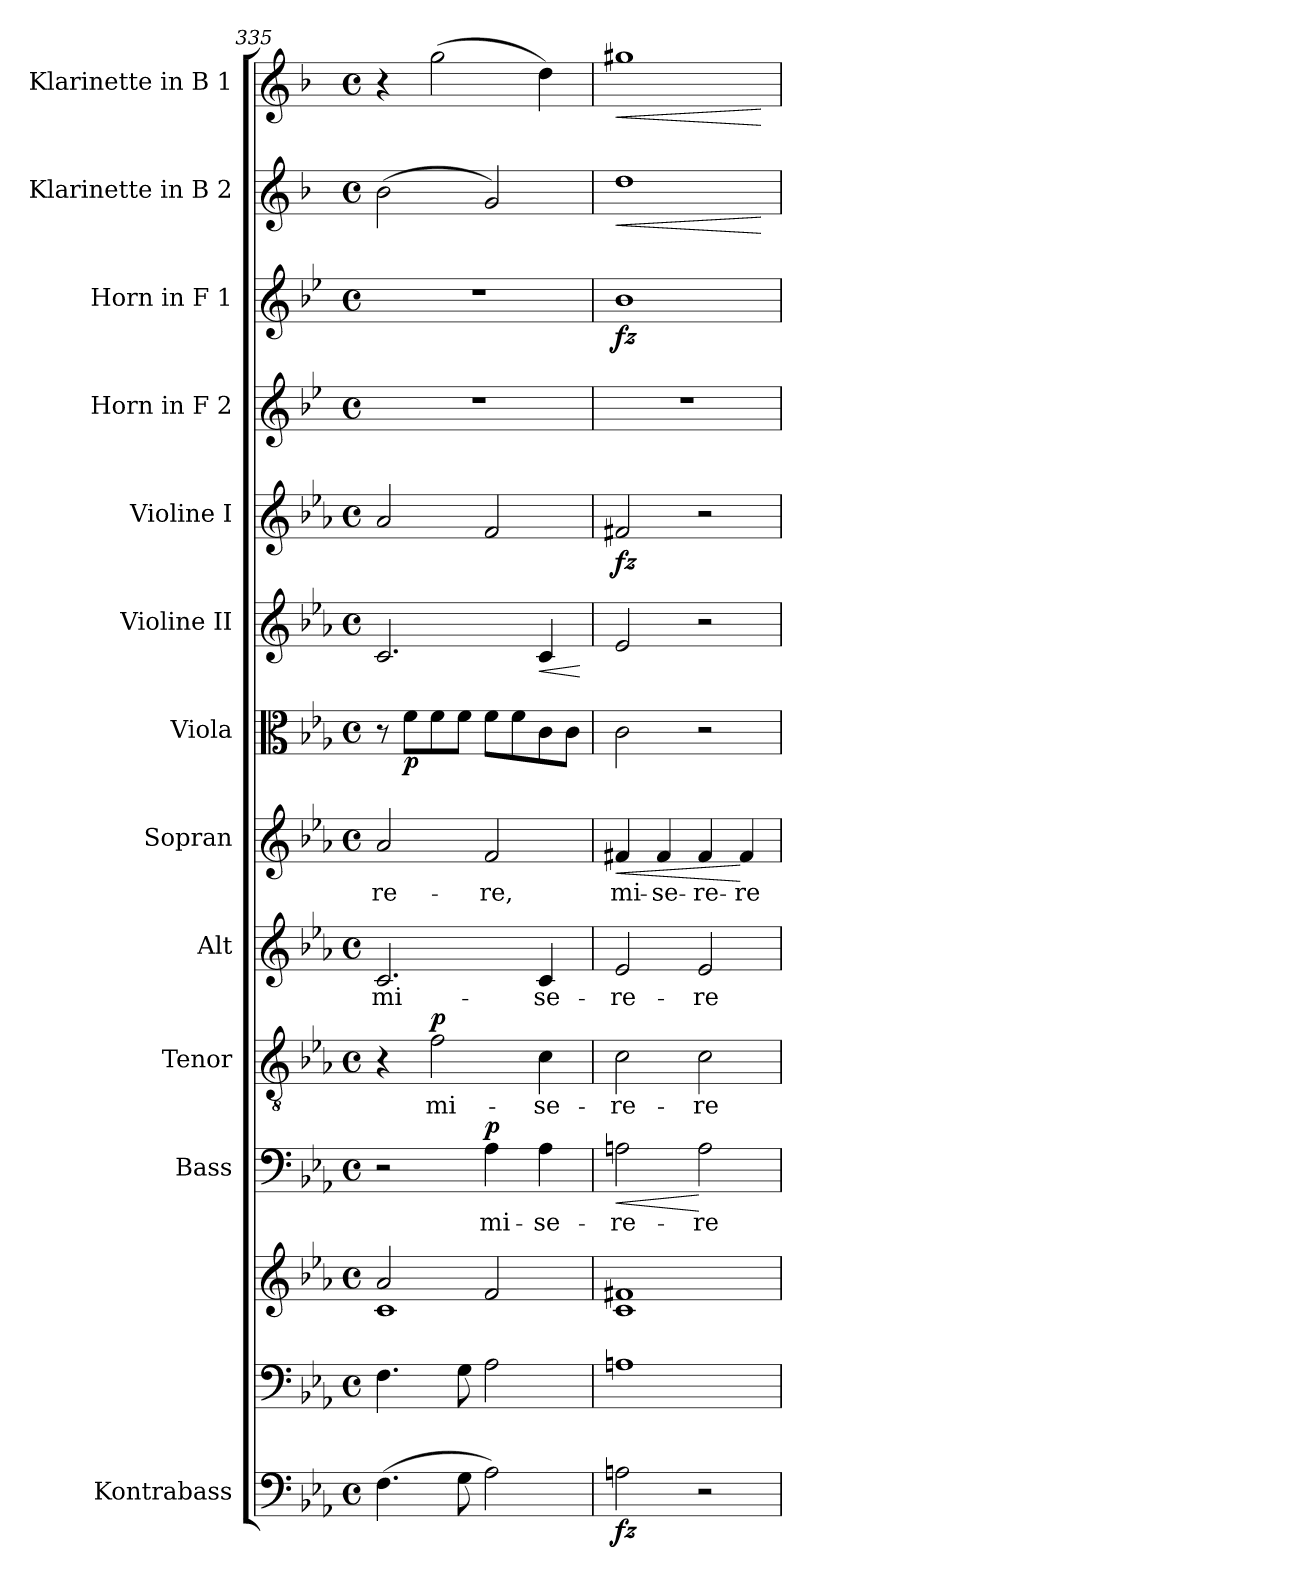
**kern	**dynam	**kern	**kern	**kern	**text	**dynam	**kern	**text	**dynam	**kern	**text	**kern	**text	**dynam	**kern	**dynam	**kern	**dynam	**kern	**dynam	**kern	**kern	**dynam	**kern	**dynam	**kern	**dynam
*part13	*part13	*part12	*part12	*part11	*part11	*part11	*part10	*part10	*part10	*part9	*part9	*part8	*part8	*part8	*part7	*part7	*part6	*part6	*part5	*part5	*part4	*part3	*part3	*part2	*part2	*part1	*part1
*staff14	*staff14	*staff13	*staff12	*staff11	*staff11	*staff11	*staff10	*staff10	*staff10	*staff9	*staff9	*staff8	*staff8	*staff8	*staff7	*staff7	*staff6	*staff6	*staff5	*staff5	*staff4	*staff3	*staff3	*staff2	*staff2	*staff1	*staff1
*I"Kontrabass	*	*	*	*I"Bass	*	*	*I"Tenor	*	*	*I"Alt	*	*I"Sopran	*	*	*I"Viola	*	*I"Violine II	*	*I"Violine I	*	*I"Horn in F 2	*I"Horn in F 1	*	*I"Klarinette in B 2	*	*I"Klarinette in B 1	*
*I'Kb.	*	*	*	*I'B	*	*	*I'T	*	*	*I'A	*	*I'S	*	*	*I'Vla.	*	*I'Vl. II	*	*I'Vl. I	*	*I'Hrn. 2	*I'Hrn. 1	*	*	*	*	*
!!LO:PB:g=z
*clefF4	*	*clefF4	*clefG2	*clefF4	*	*	*clefGv2	*	*	*clefG2	*	*clefG2	*	*	*clefC3	*	*clefG2	*	*clefG2	*	*clefG2	*clefG2	*	*clefG2	*	*clefG2	*
*ITrd7c12	*	*	*	*	*	*	*	*	*	*	*	*	*	*	*	*	*	*	*	*	*ITrd4c7	*ITrd4c7	*	*ITrd1c2	*	*ITrd1c2	*
*k[b-e-a-]	*	*k[b-e-a-]	*k[b-e-a-]	*k[b-e-a-]	*	*	*k[b-e-a-]	*	*	*k[b-e-a-]	*	*k[b-e-a-]	*	*	*k[b-e-a-]	*	*k[b-e-a-]	*	*k[b-e-a-]	*	*k[b-e-a-]	*k[b-e-a-]	*	*k[b-e-a-]	*	*k[b-e-a-]	*
*E-:	*	*E-:	*E-:	*E-:	*	*	*E-:	*	*	*E-:	*	*E-:	*	*	*E-:	*	*E-:	*	*E-:	*	*E-:	*E-:	*	*E-:	*	*E-:	*
*M4/4	*	*M4/4	*M4/4	*M4/4	*	*	*M4/4	*	*	*M4/4	*	*M4/4	*	*	*M4/4	*	*M4/4	*	*M4/4	*	*M4/4	*M4/4	*	*M4/4	*	*M4/4	*
*met(c)	*	*met(c)	*met(c)	*met(c)	*	*	*met(c)	*	*	*met(c)	*	*met(c)	*	*	*met(c)	*	*met(c)	*	*met(c)	*	*met(c)	*met(c)	*	*met(c)	*	*met(c)	*
=335	=335	=335	=335	=335	=335	=335	=335	=335	=335	=335	=335	=335	=335	=335	=335	=335	=335	=335	=335	=335	=335	=335	=335	=335	=335	=335	=335
*	*	*	*^	*	*	*	*	*	*	*	*	*	*	*	*	*	*	*	*	*	*	*	*	*	*	*	*
!	!	!	!	!	!	!	!	!	!	!	!	!LO:LY:b	!	!LO:LY:b	!	!	!	!	!	!	!	!	!	!	!	!	!	!
(>4.FF\	.	4.F\	2a-/	1c	2r	.	.	4r	.	.	2.c/	mi-	2a-/	-re-	.	8r	.	2.c/	.	2a-/	.	1r	1r	.	(>2a-\	.	4r	.
!	!	!	!	!	!	!	!	!	!	!	!	!	!	!	!	!	!LO:DY:b	!	!	!	!	!	!	!	!	!	!	!
.	.	.	.	.	.	.	.	.	.	.	.	.	.	.	.	8f\L	p	.	.	.	.	.	.	.	.	.	.	.
!	!	!	!	!	!	!	!	!	!LO:LY:b	!LO:DY:a	!	!	!	!	!	!	!	!	!	!	!	!	!	!	!	!	!	!
.	.	.	.	.	.	.	.	2f\	mi-	p	.	.	.	.	.	8f\	.	.	.	.	.	.	.	.	.	.	(>2ff\	.
8GG\	.	8G\	.	.	.	.	.	.	.	.	.	.	.	.	.	8f\J	.	.	.	.	.	.	.	.	.	.	.	.
!	!	!	!	!	!	!LO:LY:b	!LO:DY:a	!	!	!	!	!	!	!LO:LY:b	!	!	!	!	!	!	!	!	!	!	!	!	!	!
2AA-\)	.	2A-\	2f/	.	4A-\	mi-	p	.	.	.	.	.	2f/	-re,	.	8f\L	.	.	.	2f/	.	.	.	.	2f/)	.	.	.
.	.	.	.	.	.	.	.	.	.	.	.	.	.	.	.	8f\	.	.	.	.	.	.	.	.	.	.	.	.
!	!	!	!	!	!	!LO:LY:b	!	!	!LO:LY:b	!	!	!LO:LY:b	!	!	!	!	!	!	!LO:HP:b	!	!	!	!	!	!	!	!	!
.	.	.	.	.	4A-\	-se-	.	4c\	-se-	.	4c/	-se-	.	.	.	8c\	.	4c/	<	.	.	.	.	.	.	.	4cc\)	.
.	.	.	.	.	.	.	.	.	.	.	.	.	.	.	.	8c\J	.	.	.	.	.	.	.	.	.	.	.	.
*	*	*	*v	*v	*	*	*	*	*	*	*	*	*	*	*	*	*	*	*	*	*	*	*	*	*	*	*	*
.	.	.	.	.	.	.	.	.	.	.	.	.	.	.	.	.	.	[	.	.	.	.	.	.	.	.	.
=336	=336	=336	=336	=336	=336	=336	=336	=336	=336	=336	=336	=336	=336	=336	=336	=336	=336	=336	=336	=336	=336	=336	=336	=336	=336	=336	=336
*	*	*	*^	*	*	*	*	*	*	*	*	*	*	*	*	*	*	*	*	*	*	*	*	*	*	*	*
!	!LO:DY:b	!	!	!	!	!LO:LY:b	!LO:HP:b	!	!LO:LY:b	!	!	!LO:LY:b	!	!LO:LY:b	!LO:HP:b	!	!	!	!	!	!LO:DY:b	!	!	!LO:DY:b	!	!LO:HP:b	!	!LO:HP:b
2AAn\	fz	1An	1f#X	1c	2An\	-re-	<	2c\	-re-	.	2e-/	-re-	4f#X/	mi-	<	2c\	.	2e-/	.	2f#X/	fz	1r	1e-	fz	1cc	<	1ff#X	<
!	!	!	!	!	!	!	!	!	!	!	!	!	!	!LO:LY:b	!	!	!	!	!	!	!	!	!	!	!	!	!	!
.	.	.	.	.	.	.	.	.	.	.	.	.	4f#/	-se-	.	.	.	.	.	.	.	.	.	.	.	.	.	.
!	!	!	!	!	!	!LO:LY:b	!	!	!LO:LY:b	!	!	!LO:LY:b	!	!LO:LY:b	!	!	!	!	!	!	!	!	!	!	!	!	!	!
2r	.	.	.	.	2A\	-re	[	2c\	-re	.	2e-/	-re	4f#/	-re-	.	2r	.	2r	.	2r	.	.	.	.	.	.	.	.
!	!	!	!	!	!	!	!	!	!	!	!	!	!	!LO:LY:b	!	!	!	!	!	!	!	!	!	!	!	!	!	!
.	.	.	.	.	.	.	.	.	.	.	.	.	4f#/	-re	[	.	.	.	.	.	.	.	.	.	.	.	.	.
*	*	*	*v	*v	*	*	*	*	*	*	*	*	*	*	*	*	*	*	*	*	*	*	*	*	*	*	*	*
.	.	.	.	.	.	.	.	.	.	.	.	.	.	.	.	.	.	.	.	.	.	.	.	.	[	.	[
=	=	=	=	=	=	=	=	=	=	=	=	=	=	=	=	=	=	=	=	=	=	=	=	=	=	=	=
*-	*-	*-	*-	*-	*-	*-	*-	*-	*-	*-	*-	*-	*-	*-	*-	*-	*-	*-	*-	*-	*-	*-	*-	*-	*-	*-	*-
